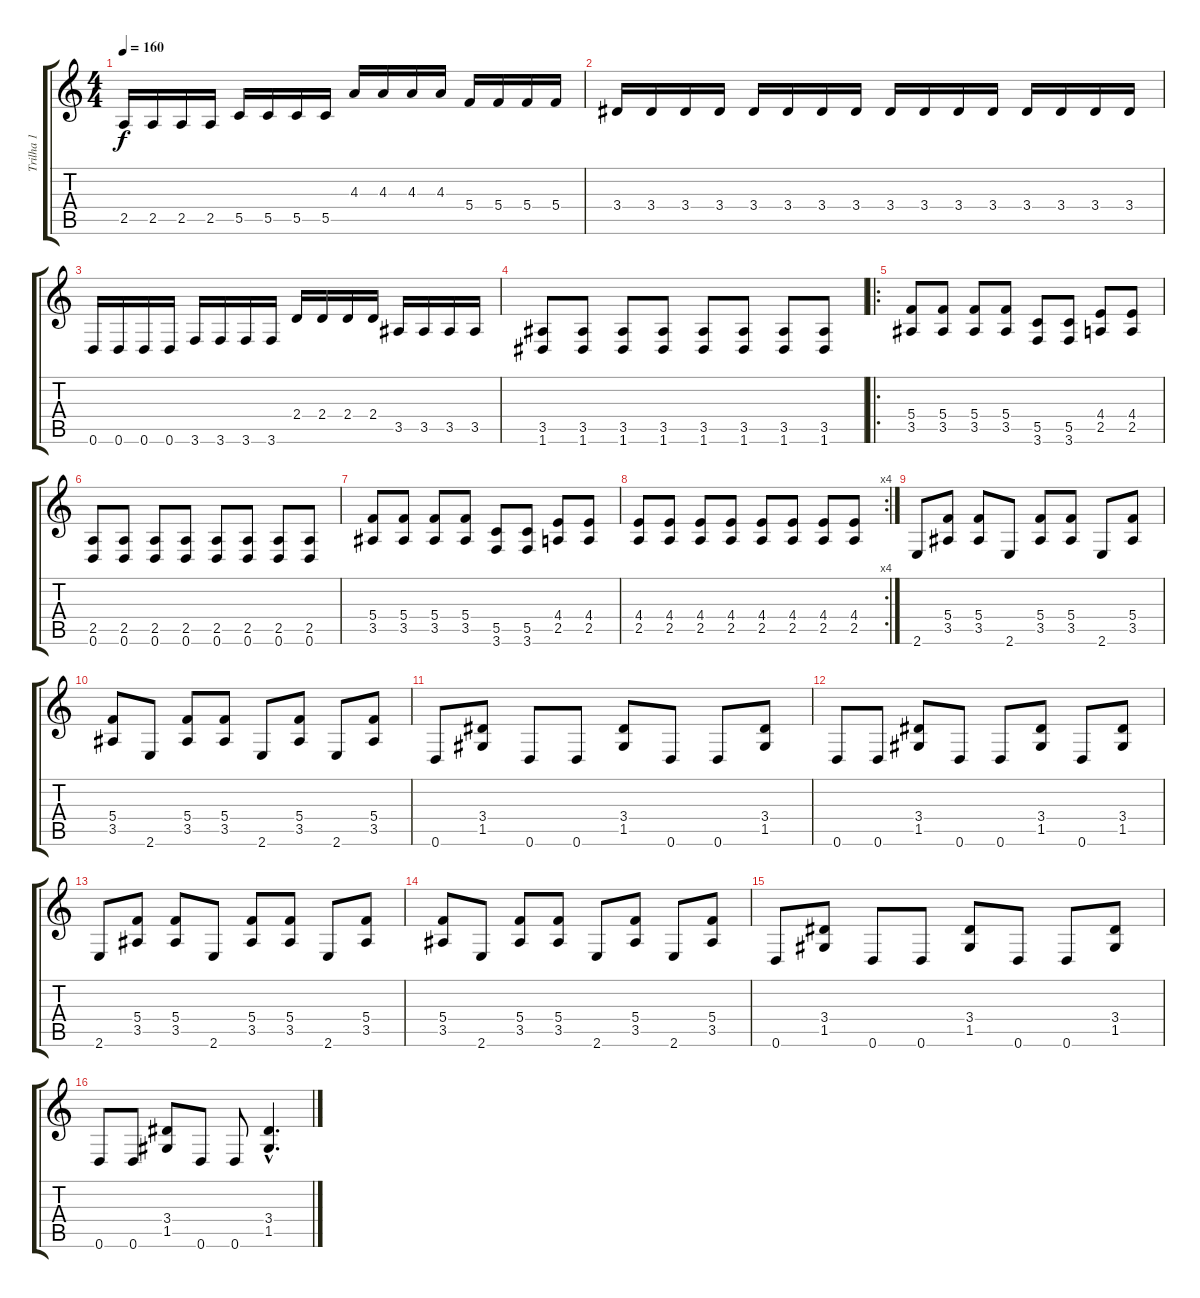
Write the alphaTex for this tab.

\track ("Trilha 1" "Trilha 1") {instrument distortionguitar}
\staff {score tabs}
\tuning (D4 A3 F3 C3 G2 D2) {hide}
\ts (4 4)
\tempo 160
\clef g2
\ks c
2.5.16{dy f} 2.5.16 2.5.16 2.5.16 5.5.16 5.5.16 5.5.16 5.5.16 4.3.16 4.3.16 4.3.16 4.3.16 5.4.16 5.4.16 5.4.16 5.4.16 |
3.4.16 3.4.16 3.4.16 3.4.16 3.4.16 3.4.16 3.4.16 3.4.16 3.4.16 3.4.16 3.4.16 3.4.16 3.4.16 3.4.16 3.4.16 3.4.16 |
0.6.16 0.6.16 0.6.16 0.6.16 3.6.16 3.6.16 3.6.16 3.6.16 2.4.16 2.4.16 2.4.16 2.4.16 3.5.16 3.5.16 3.5.16 3.5.16 |
(3.5 1.6).8 (3.5 1.6).8 (3.5 1.6).8 (3.5 1.6).8 (3.5 1.6).8 (3.5 1.6).8 (3.5 1.6).8 (3.5 1.6).8 |
\ro
(5.4 3.5).8 (5.4 3.5).8 (5.4 3.5).8 (5.4 3.5).8 (5.5 3.6).8 (5.5 3.6).8 (4.4 2.5).8 (4.4 2.5).8 |
(2.5 0.6).8 (2.5 0.6).8 (2.5 0.6).8 (2.5 0.6).8 (2.5 0.6).8 (2.5 0.6).8 (2.5 0.6).8 (2.5 0.6).8 |
(5.4 3.5).8 (5.4 3.5).8 (5.4 3.5).8 (5.4 3.5).8 (5.5 3.6).8 (5.5 3.6).8 (4.4 2.5).8 (4.4 2.5).8 |
\rc 4
(4.4 2.5).8 (4.4 2.5).8 (4.4 2.5).8 (4.4 2.5).8 (4.4 2.5).8 (4.4 2.5).8 (4.4 2.5).8 (4.4 2.5).8 |
2.6.8 (5.4 3.5).8 (5.4 3.5).8 2.6.8 (5.4 3.5).8 (5.4 3.5).8 2.6.8 (5.4 3.5).8 |
(5.4 3.5).8 2.6.8 (5.4 3.5).8 (5.4 3.5).8 2.6.8 (5.4 3.5).8 2.6.8 (5.4 3.5).8 |
0.6.8 (3.4 1.5).8 0.6.8 0.6.8 (3.4 1.5).8 0.6.8 0.6.8 (3.4 1.5).8 |
0.6.8 0.6.8 (3.4 1.5).8 0.6.8 0.6.8 (3.4 1.5).8 0.6.8 (3.4 1.5).8 |
2.6.8 (5.4 3.5).8 (5.4 3.5).8 2.6.8 (5.4 3.5).8 (5.4 3.5).8 2.6.8 (5.4 3.5).8 |
(5.4 3.5).8 2.6.8 (5.4 3.5).8 (5.4 3.5).8 2.6.8 (5.4 3.5).8 2.6.8 (5.4 3.5).8 |
0.6.8 (3.4 1.5).8 0.6.8 0.6.8 (3.4 1.5).8 0.6.8 0.6.8 (3.4 1.5).8 |
0.6.8 0.6.8 (3.4 1.5).8 0.6.8 0.6.8 (3.4{hac} 1.5{hac}).4{d}
